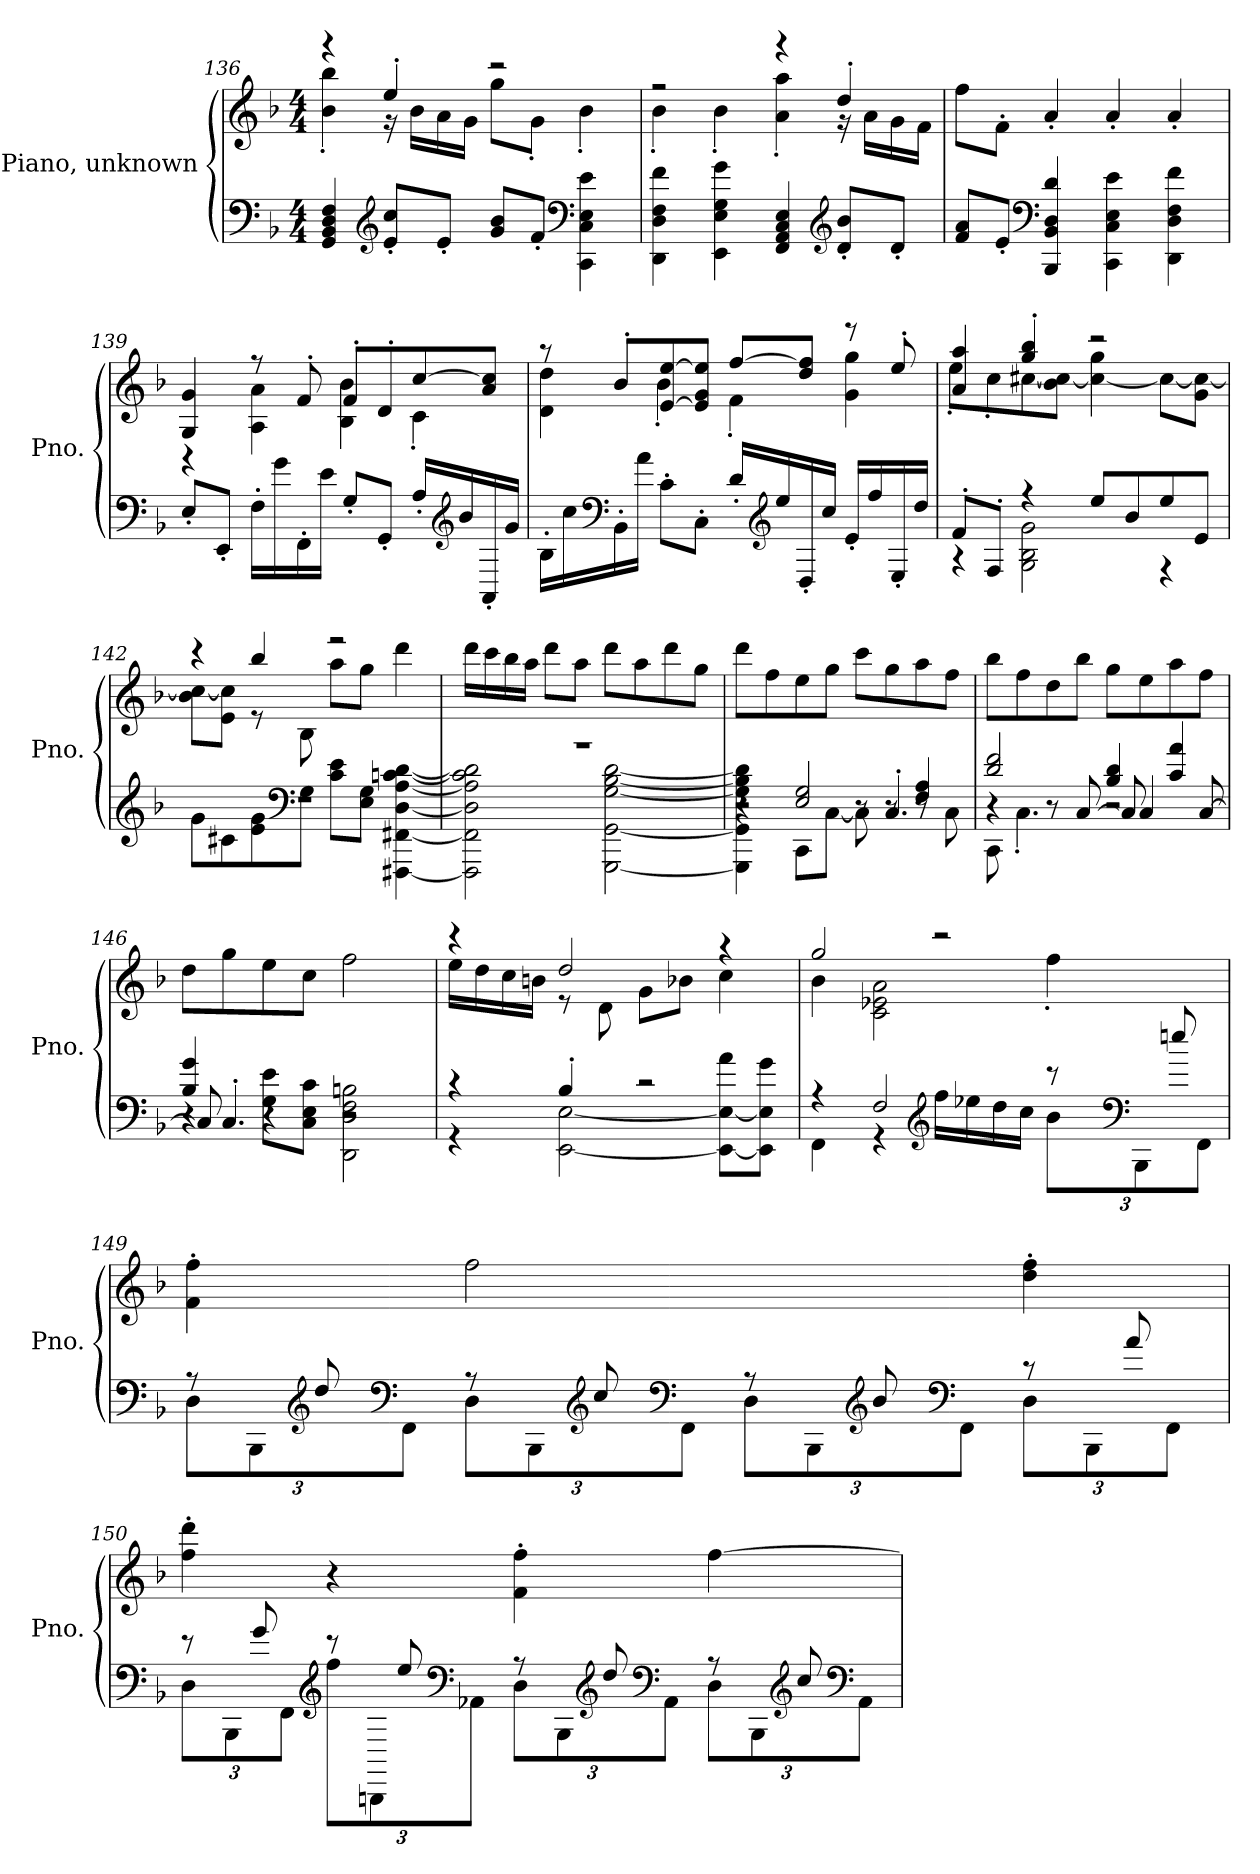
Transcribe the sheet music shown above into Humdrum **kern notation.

**kern	**kern
*part1	*part1
*staff2	*staff1
*I"Piano, unknown	*
*I'Pno.	*
!!LO:LB:g=z
*clefF4	*clefG2
*k[b-]	*k[b-]
*M4/4	*M4/4
=136	=136
*	*^
4GG/ 4BB-/ 4D/ 4F/	4r	4b-\' 4bb-\'
*clefG2	*	*
8e/' 8cc/'L	4ee'/	16r
.	.	16b-\LL
8e'/J	.	16a\
.	.	16g\JJ
8g/ 8b-/L	2r	8gg\L
8f'/J	.	8g'\J
*clefF4	*	*
4CC\ 4C\ 4E\ 4e\	.	4b-'\
=137	=137	=137
4DD\ 4D\ 4F\ 4f\	2r	4b-'\
4EE\ 4E\ 4G\ 4g\	.	4b-'\
4FF/ 4AA/ 4C/ 4E/	4r	4a\' 4aa\'
*clefG2	*	*
8d/' 8b-/'L	4dd'/	16r
.	.	16a\LL
8d'/J	.	16g\
.	.	16f\JJ
*	*v	*v
=138	=138
8f/ 8a/L	8ff\L
8e'/J	8f'\J
*clefF4	*
4BBB-/ 4BB-/ 4D/ 4d/	4a'/
4CC\ 4C\ 4E\ 4e\	4a'/
4DD\ 4D\ 4F\ 4f\	4a'/
=139	=139
*	*^
8E'/L	4G/ 4g/	4r
8EE'/J	.	.
16F'\LL	8r	4A\ 4a\
16g\	.	.
16FF'\	8f'/	.
16e\JJ	.	.
8G'/L	8f'/L	4B-\ 4b-\
8GG'/J	8d'/	.
16A'/LL	[8cc/	4c'\
*clefG2	*	*
16b-/	.	.
16AA'/	8a/ 8cc/]J	.
16g/JJ	.	.
!!LO:LB:g=z	!!
=140	=140	=140
16B-'\LL	8r	4d\ 4dd\
16cc\	.	.
*clefF4	*	*
16BB-'\	8b-'/L	.
16a\JJ	.	.
8c'\L	[8e/ [8ee/	4b-'\
8C'\J	8e/] 8g/ 8ee/]J	.
16d'/LL	[8ff/L	4f'\
*clefG2	*	*
16ee/	.	.
16D'/	8dd/ 8ff/]J	.
16cc/JJ	.	.
16e'/LL	8r	4g\ 4gg\
16ff/	.	.
16E'/	8ee'/	.
16dd/JJ	.	.
=141	=141	=141
*^	*	*
8f'/L	4r	4a/ 4aa/	8ee'\L
8F'/J	.	.	8cc'\
4r	2G\ 2B-\ 2g\	4gg/' 4bb-/'	[8cc#X\
.	.	.	8b-\ 8cc#\_J
8ee/L	.	2r	4cc#\_ 4gg\
8b-/	.	.	.
8ee/	4r	.	8cc#\L_
8e/J	.	.	8g\ 8cc#\_J
=142	=142	=142	=142
1r	8g\L	4r	8b-\ 8cc#\_L
.	8c#X\	.	8e\ 8cc#\]J
.	8e\ 8g\	4bb-/	8r
*clefF4	*	*	*
.	8G\J	.	8B-\
.	8c#\ 8e\L	2r	8aa\L
.	8E\ 8G\J	.	8gg\J
.	[4FFF#X\ [4FF#X\ [4D\ [4A\ [4cn\ [4d\	.	4ddd\
*	*	*v	*v
!!LO:LB:g=z
=143	=143	=143
1r	2FFF#\] 2FF#\] 2D\] 2A\] 2c\] 2d\]	16ddd\LL
.	.	16ccc\
.	.	16bb-\
.	.	16aa\JJ
.	.	8ddd\L
.	.	8aa\J
.	[2GGG\ [2GG\ [2G\ [2B-\ [2d\	8ddd\L
.	.	8aa\
.	.	8ddd\
.	.	8gg\J
=144	=144	=144
*	*^	*
4r	4GGG\] 4GG\] 4G\] 4B-\] 4d\]	2r	8ddd\L
.	.	.	8ff\
2E/ 2G/	8CC\L	.	8ee\
.	[8C\J	.	8gg\J
.	8C\]	8r	8ccc\L
.	8r	4.C'/	8gg\
4F/ 4A/	8r	.	8aa\
.	8C\	.	8ff\J
=145	=145	=145	=145
2d/ 2f/	8CC\	4r	8bb-\L
.	4.C'\	.	8ff\
.	.	8r	8dd\
.	.	[8C/	8bb-\J
4B-/ 4d/	2r	8C/]	8gg\L
.	.	4C/	8ee\
4c/ 4a/	.	.	8aa\
.	.	[8C/	8ff\J
=146	=146	=146	=146
4B-/ 4g/	4r	8C/]	8dd\L
.	.	4.C'/	8gg\
4r	8G\ 8e\L	.	8ee\
.	8C\ 8E\ 8c\J	.	8cc\J
2r	2DD\ 2D\ 2F\ 2Bn\	2r	2ff\
*	*v	*v	*
!!LO:LB:g=z
=147	=147	=147
*	*	*^
4r	4r	4r	16ee\LL
.	.	.	16dd\
.	.	.	16cc\
.	.	.	16bn\JJ
4B-'/	[2EE\ [2E\	2dd/	8r
.	.	.	8d\
2r	.	.	8g\L
.	.	.	8b-X\J
.	8EE\_ 8E\_ 8a\L	4r	4cc\
.	8EE\] 8E\] 8g\J	.	.
=148	=148	=148	=148
4r	4FF\	2gg/	4b-\
2F/	4r	.	2c\ 2e-X\ 2a\
*clefG2	*	*	*
.	16ff\LL	2r	.
.	16ee-X\	.	.
.	16dd\	.	.
.	16cc\JJ	.	.
*	*Xbrackettup	*	*
8r	12b-\L	.	4ff'\
*clefF4	*	*	*
.	12BBB-\	.	.
8een/	.	.	.
.	12FF\J	.	.
*	*	*v	*v
!!LO:PB:g=z
=149	=149	=149
8r	12D\L	4f\' 4ff\'
.	12BBB-\	.
*clefG2	*	*
8dd/	.	.
*clefF4	*	*
.	12FF\J	.
8r	12D\L	2ff\
.	12BBB-\	.
*clefG2	*	*
8cc/	.	.
*clefF4	*	*
.	12FF\J	.
8r	12D\L	.
.	12BBB-\	.
*clefG2	*	*
8b-/	.	.
*clefF4	*	*
.	12FF\J	.
8r	12D\L	4dd\' 4ff\'
.	12BBB-\	.
8a/	.	.
.	12FF\J	.
!!LO:LB:g=z
=150	=150	=150
8r	12D\L	4ff\' 4ddd\'
.	12BBB-\	.
8g/	.	.
.	12FF\J	.
*clefG2	*	*
8r	12ff\L	4r
.	12BBBn\	.
8ee/	.	.
*clefF4	*	*
.	12AA-X\J	.
8r	12D\L	4f\' 4ff\'
.	12BBB\	.
*clefG2	*	*
8dd/	.	.
*clefF4	*	*
.	12AA-\J	.
8r	12D\L	[4ff\
.	12BBB\	.
*clefG2	*	*
8cc/	.	.
*clefF4	*	*
.	12AA-\J	.
*v	*v	*
=	=
*-	*-
